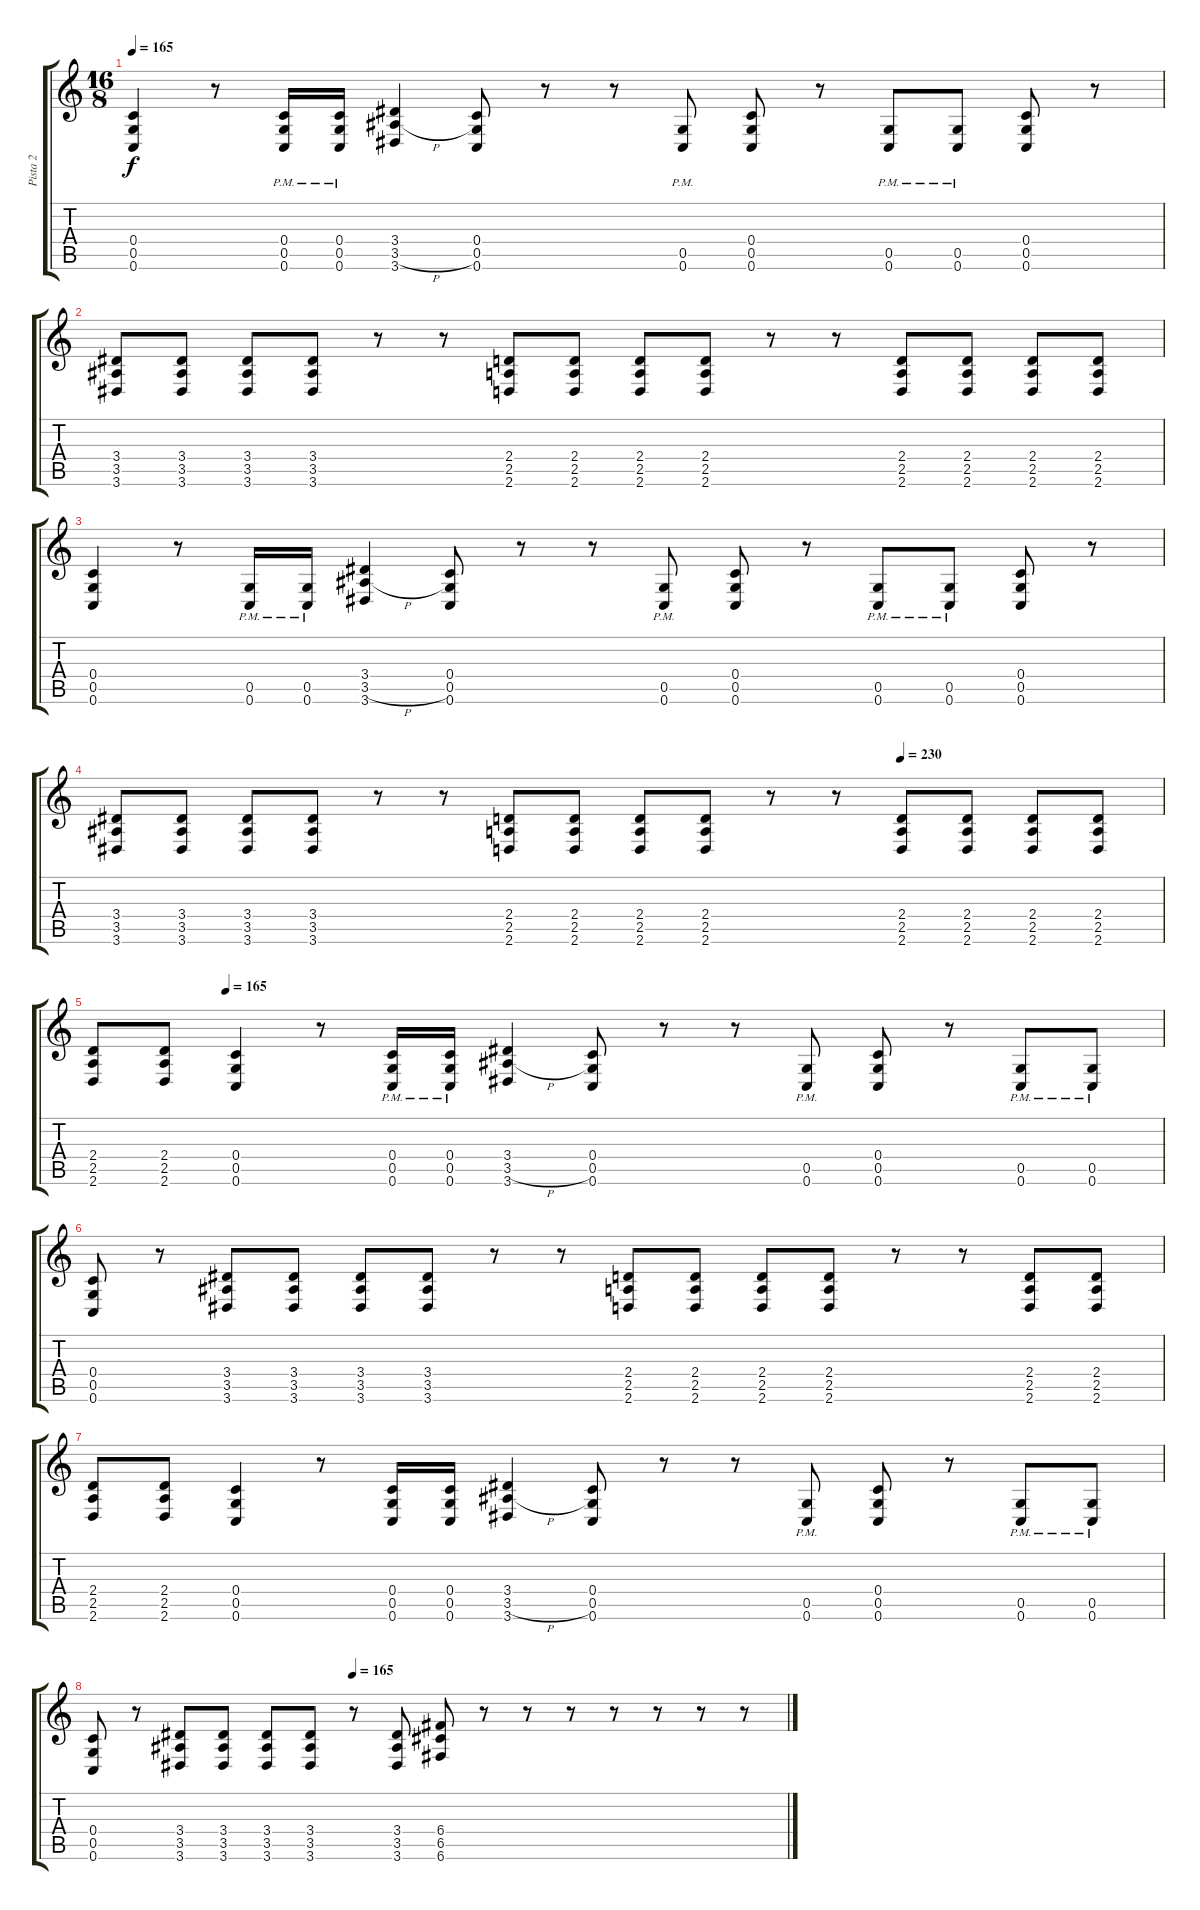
\track ("Pista 2" "Pista 2") {instrument distortionguitar}
\staff {score tabs}
\tuning (D4 A3 F3 C3 G2 C2) {hide}
\ts (16 8)
\tempo 165
\clef g2
\ks c
(0.4 0.5 0.6).4{dy f} r.8 (0.4{pm} 0.5{pm} 0.6).16 (0.4{pm} 0.5{pm} 0.6).16 (3.4 3.5{h} 3.6).4 (0.4 0.5 0.6).8 r.8 r.8 (0.5{pm} 0.6).8 (0.4 0.5 0.6).8 r.8 (0.5{pm} 0.6).8 (0.5{pm} 0.6).8 (0.4 0.5 0.6).8 r.8 |
(3.4 3.5 3.6).8 (3.4 3.5 3.6).8 (3.4 3.5 3.6).8 (3.4 3.5 3.6).8 r.8 r.8 (2.4 2.5 2.6).8 (2.4 2.5 2.6).8 (2.4 2.5 2.6).8 (2.4 2.5 2.6).8 r.8 r.8 (2.4 2.5 2.6).8 (2.4 2.5 2.6).8 (2.4 2.5 2.6).8 (2.4 2.5 2.6).8 |
(0.4 0.5 0.6).4 r.8 (0.5{pm} 0.6).16 (0.5{pm} 0.6).16 (3.4 3.5{h} 3.6).4 (0.4 0.5 0.6).8 r.8 r.8 (0.5{pm} 0.6).8 (0.4 0.5 0.6).8 r.8 (0.5{pm} 0.6).8 (0.5{pm} 0.6).8 (0.4 0.5 0.6).8 r.8 |
\tempo (230 0.75)
(3.4 3.5 3.6).8 (3.4 3.5 3.6).8 (3.4 3.5 3.6).8 (3.4 3.5 3.6).8 r.8 r.8 (2.4 2.5 2.6).8 (2.4 2.5 2.6).8 (2.4 2.5 2.6).8 (2.4 2.5 2.6).8 r.8 r.8 (2.4 2.5 2.6).8 (2.4 2.5 2.6).8 (2.4 2.5 2.6).8 (2.4 2.5 2.6).8 |
\tempo (165 0.125)
(2.4 2.5 2.6).8 (2.4 2.5 2.6).8 (0.4 0.5 0.6).4 r.8 (0.4{pm} 0.5{pm} 0.6).16 (0.4{pm} 0.5{pm} 0.6).16 (3.4 3.5{h} 3.6).4 (0.4 0.5 0.6).8 r.8 r.8 (0.5{pm} 0.6).8 (0.4 0.5 0.6).8 r.8 (0.5{pm} 0.6).8 (0.5{pm} 0.6).8 |
(0.4 0.5 0.6).8 r.8 (3.4 3.5 3.6).8 (3.4 3.5 3.6).8 (3.4 3.5 3.6).8 (3.4 3.5 3.6).8 r.8 r.8 (2.4 2.5 2.6).8 (2.4 2.5 2.6).8 (2.4 2.5 2.6).8 (2.4 2.5 2.6).8 r.8 r.8 (2.4 2.5 2.6).8 (2.4 2.5 2.6).8 |
(2.4 2.5 2.6).8 (2.4 2.5 2.6).8 (0.4 0.5 0.6).4 r.8 (0.4 0.5 0.6).16 (0.4 0.5 0.6).16 (3.4 3.5{h} 3.6).4 (0.4 0.5 0.6).8 r.8 r.8 (0.5{pm} 0.6).8 (0.4 0.5 0.6).8 r.8 (0.5{pm} 0.6).8 (0.5{pm} 0.6).8 |
\tempo (165 0.375)
(0.4 0.5 0.6).8 r.8 (3.4 3.5 3.6).8 (3.4 3.5 3.6).8 (3.4 3.5 3.6).8 (3.4 3.5 3.6).8 r.8 (3.4 3.5 3.6).8 (6.4 6.5 6.6).8 r.8 r.8 r.8 r.8 r.8 r.8 r.8
